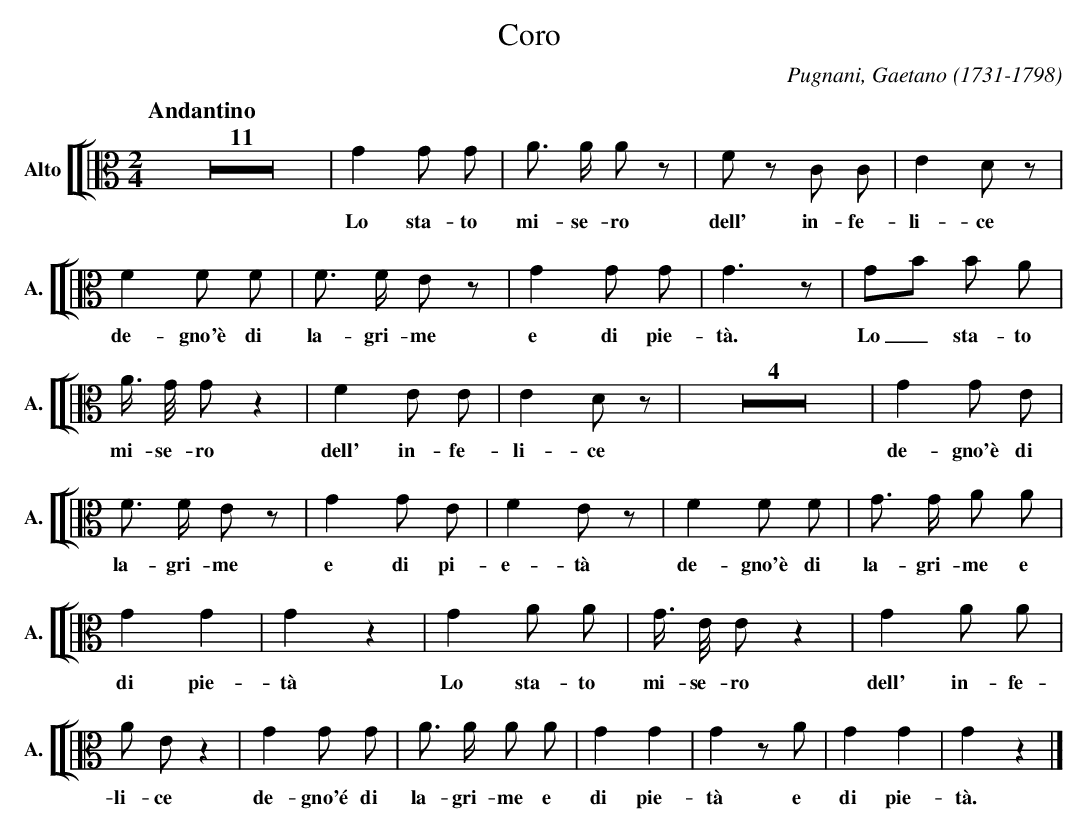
X:1
T:Coro
C:Pugnani, Gaetano (1731-1798)
M:2/4
L:1/4
K:C
V: 16 clef=alto name="Alto" sname="A."
%%staves [[ 16 ]]
[Q:"Andantino"] Z11 | G G/ G/ | A/> A/ A/z/ | \
w: Lo sta-to mi-se-ro
   F/z/ C/ C/| E D/ z/ | \
w: dell' in-fe-li-ce
   FF/ F/ | F/> F/ E/z/ | \
w: de-gno'\`e di la-gri-me
   G G/ G/ | G>z | \
w: e di pie-t\`a.
   G/B/ B/ A/ | A//> G// G/z | \
w: Lo_ sta-to mi-se-ro
   F E/ E/ | ED/z/ | Z4 | \
w: dell' in-fe-li-ce
   G G/ E/ | F/> F/ E/z/ | \
w: de-gno'\`e di la-gri-me
   G G/ E/ | F E/z/ | \
w: e di pi-e-t\`a
   F F/ F/ | G/> G/ A/ A/ | G G | Gz |\
w: de-gno'\`e di la-gri-me e di pie-t\`a
   G A/ A/ | G//> E// E/z | \
w: Lo sta-to mi-se-ro
   G A/ A/ | A/ E/z | \
w: dell' in-fe-li-ce
   G G/ G/ | A/> A/ A/ A/ | GG | Gz/ \
w: de-gno'\'e di la-gri-me e di pie-t\`a
   A/| GG | Gz |]
w: e di pie-t\`a.
